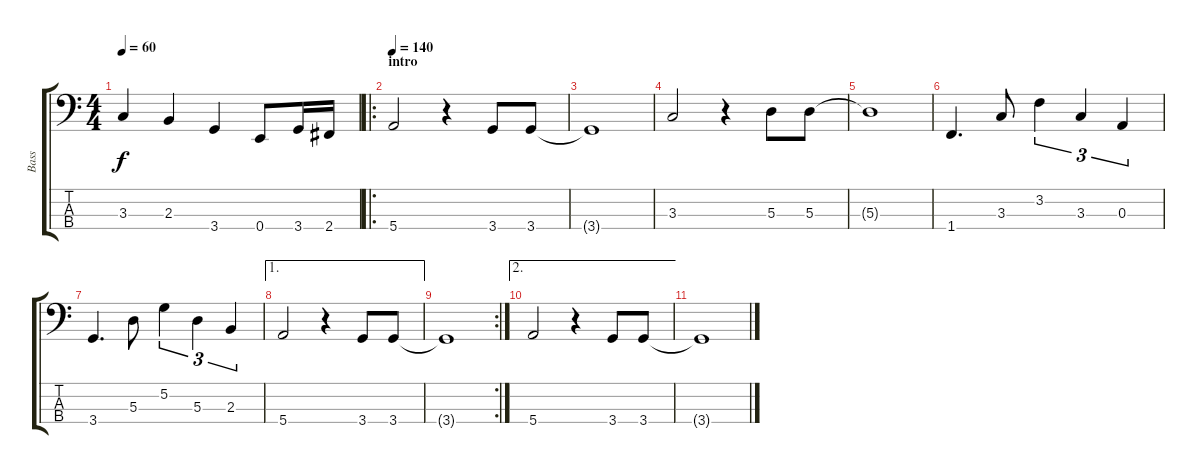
\track ("Bass" "Bass") {instrument electricbassfinger}
\staff {score tabs}
\tuning (G2 D2 A1 E1) {hide}
\ts (4 4)
\tempo 60
\clef f4
\ks c
3.3.4{dy f} 2.3.4 3.4.4 0.4.8 3.4.16 2.4.16 |
\ro
\section ("" "intro")
\tempo 140
5.4.2 r.4 3.4.8 3.4.8 |
3.4{t}.1 |
3.3.2 r.4 5.3.8 5.3.8 |
5.3{t}.1 |
1.4.4{d} 3.3.8 3.2.4{tu (3 2)} 3.3.4{tu (3 2)} 0.3.4{tu (3 2)} |
3.4.4{d} 5.3.8 5.2.4{tu (3 2)} 5.3.4{tu (3 2)} 2.3.4{tu (3 2)} |
\ae 1
5.4.2 r.4 3.4.8 3.4.8 |
\rc 2
3.4{t}.1 |
\ae 2
5.4.2 r.4 3.4.8 3.4.8 |
3.4{t}.1
